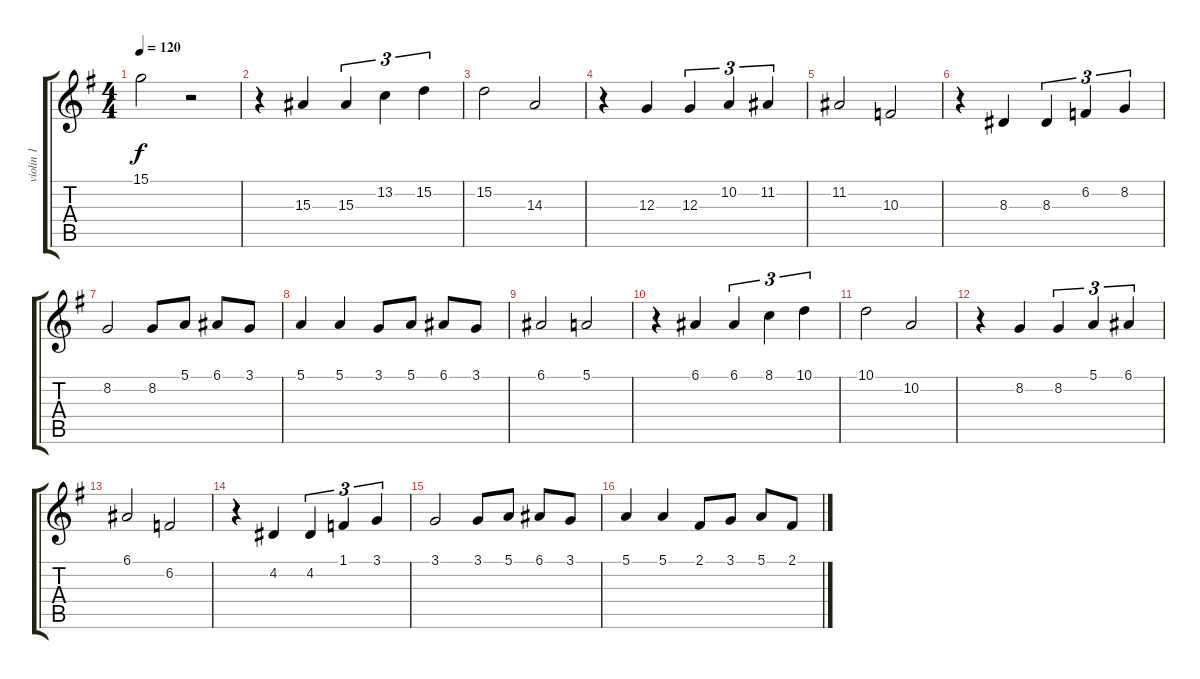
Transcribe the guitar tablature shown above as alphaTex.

\track ("violin 1" "violin 1") {solo instrument violin}
\staff {score tabs}
\tuning (E4 B3 G3 D3 A2 E2) {hide}
\ts (4 4)
\tempo 120
\clef g2
\ks g
15.1.2{dy f} r.2 |
r.4 15.3.4 15.3.4{tu (3 2)} 13.2.4{tu (3 2)} 15.2.4{tu (3 2)} |
15.2.2 14.3.2 |
r.4 12.3.4 12.3.4{tu (3 2)} 10.2.4{tu (3 2)} 11.2.4{tu (3 2)} |
11.2.2 10.3.2 |
r.4 8.3.4 8.3.4{tu (3 2)} 6.2.4{tu (3 2)} 8.2.4{tu (3 2)} |
8.2.2 8.2.8 5.1.8 6.1.8 3.1.8 |
5.1.4 5.1.4 3.1.8 5.1.8 6.1.8 3.1.8 |
6.1.2 5.1.2 |
r.4 6.1.4 6.1.4{tu (3 2)} 8.1.4{tu (3 2)} 10.1.4{tu (3 2)} |
10.1.2 10.2.2 |
r.4 8.2.4 8.2.4{tu (3 2)} 5.1.4{tu (3 2)} 6.1.4{tu (3 2)} |
6.1.2 6.2.2 |
r.4 4.2.4 4.2.4{tu (3 2)} 1.1.4{tu (3 2)} 3.1.4{tu (3 2)} |
3.1.2 3.1.8 5.1.8 6.1.8 3.1.8 |
5.1.4 5.1.4 2.1.8 3.1.8 5.1.8 2.1.8
